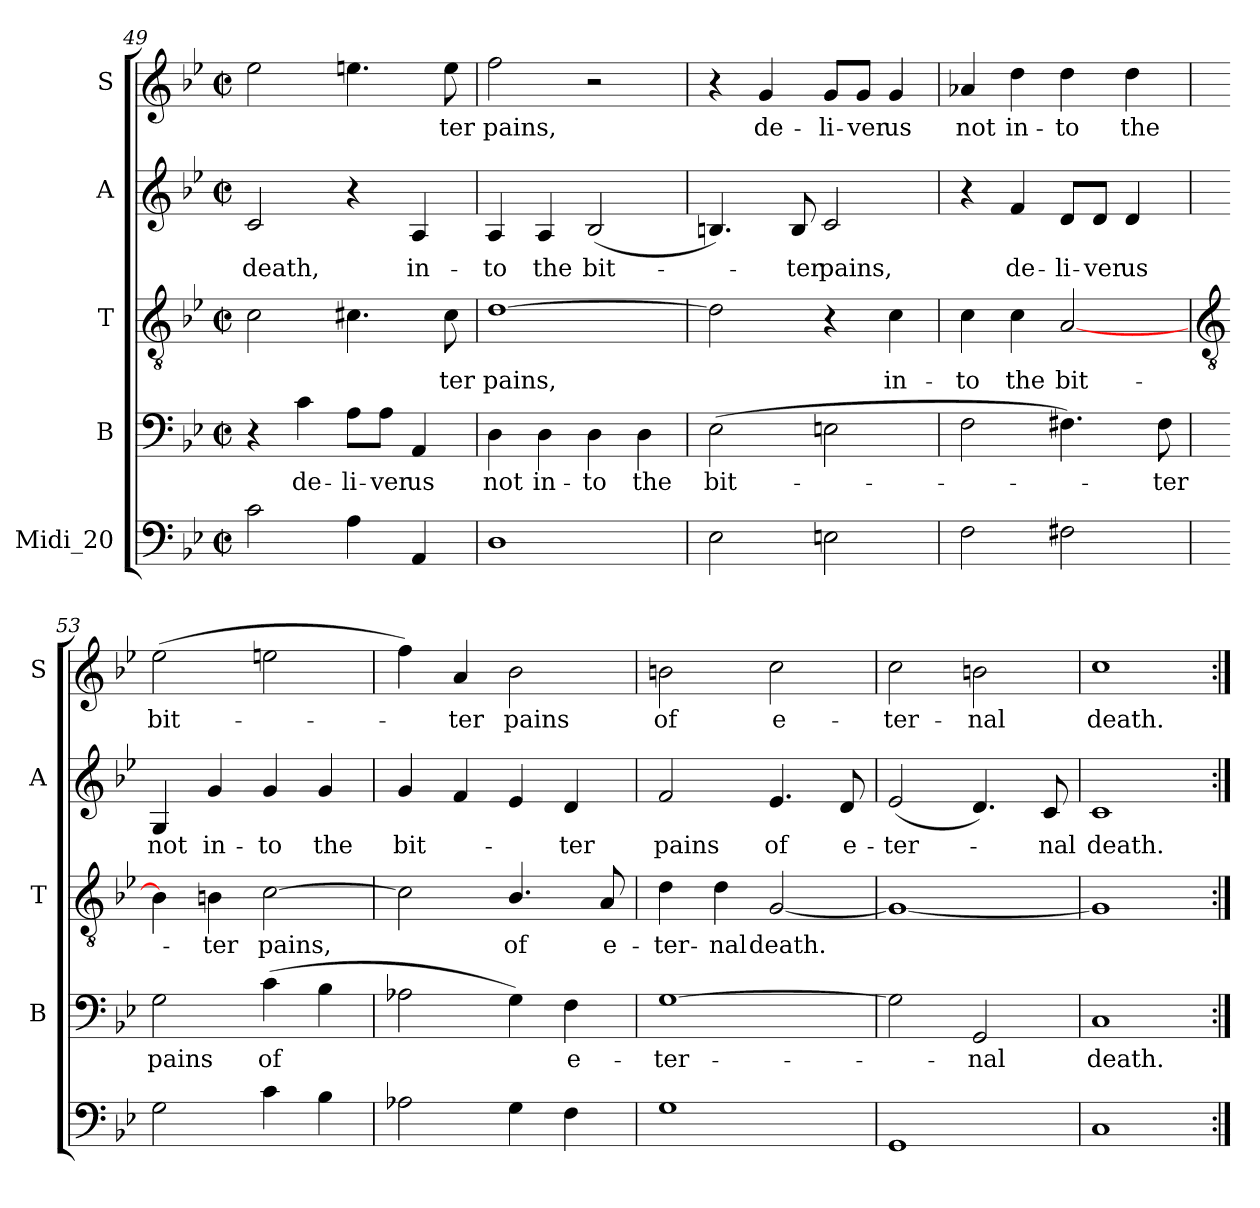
**kern	**kern	**text	**kern	**text	**kern	**text	**kern	**text
*part5	*part4	*part4	*part3	*part3	*part2	*part2	*part1	*part1
*staff5	*staff4	*staff4	*staff3	*staff3	*staff2	*staff2	*staff1	*staff1
*I"Midi_20	*I"B	*	*I"T	*	*I"A	*	*I"S	*
*	*I'B	*	*I'T	*	*I'A	*	*I'S	*
*clefF4	*clefF4	*	*clefGv2	*	*clefG2	*	*clefG2	*
*k[b-e-]	*k[b-e-]	*	*k[b-e-]	*	*k[b-e-]	*	*k[b-e-]	*
*B-:	*B-:	*	*B-:	*	*B-:	*	*B-:	*
*M2/2	*M2/2	*	*M2/2	*	*M2/2	*	*M2/2	*
*met(c|)	*met(c|)	*	*met(c|)	*	*met(c|)	*	*met(c|)	*
=49	=49	=49	=49	=49	=49	=49	=49	=49
!	!	!	!	!	!	!LO:LY:b	!	!
2c	4r	.	2c	.	2c	death,	2ee-	.
!	!	!LO:LY:b	!	!	!	!	!	!
.	4c	de-	.	.	.	.	.	.
!	!	!LO:LY:b	!	!	!	!	!	!
4A	8A\L	-li-	4.c#X	.	4r	.	4.een	.
!	!	!LO:LY:b	!	!	!	!	!	!
.	8A\J	-ver	.	.	.	.	.	.
!	!	!LO:LY:b	!	!	!	!LO:LY:b	!	!
4AA	4AA	us	.	.	4A	in-	.	.
!	!	!	!	!LO:LY:b	!	!	!	!LO:LY:b
.	.	.	8c#	ter	.	.	8ee	ter
=50	=50	=50	=50	=50	=50	=50	=50	=50
!	!	!LO:LY:b	!	!LO:LY:b	!	!LO:LY:b	!	!LO:LY:b
1D	4D	not	[1d	pains,	4A	-to	2ff	pains,
!	!	!LO:LY:b	!	!	!	!LO:LY:b	!	!
.	4D	in-	.	.	4A	the	.	.
!	!	!LO:LY:b	!	!	!	!LO:LY:b	!	!
.	4D	-to	.	.	(<2B-	bit-	2r	.
!	!	!LO:LY:b	!	!	!	!	!	!
.	4D	the	.	.	.	.	.	.
=51	=51	=51	=51	=51	=51	=51	=51	=51
!	!	!LO:LY:b	!	!	!	!	!	!
2E-	(>2E-	bit-	2d]	.	4.Bn)	.	4r	.
!	!	!	!	!	!	!	!	!LO:LY:b
.	.	.	.	.	.	.	4g	de-
!	!	!	!	!	!	!LO:LY:b	!	!
.	.	.	.	.	8B	ter	.	.
!	!	!	!	!	!	!LO:LY:b	!	!LO:LY:b
2En	2En	.	4r	.	2c	pains,	8g/L	-li-
!	!	!	!	!	!	!	!	!LO:LY:b
.	.	.	.	.	.	.	8g/J	-ver
!	!	!	!	!LO:LY:b	!	!	!	!LO:LY:b
.	.	.	4c	in-	.	.	4g	us
=52	=52	=52	=52	=52	=52	=52	=52	=52
!	!	!	!	!LO:LY:b	!	!	!	!LO:LY:b
2F	2F	.	4c	-to	4r	.	4a-X	not
!	!	!	!	!LO:LY:b	!	!LO:LY:b	!	!LO:LY:b
.	.	.	4c	the	4f	de-	4dd	in-
!	!	!	!	!LO:LY:b	!	!LO:LY:b	!	!LO:LY:b
2F#X	4.F#X)	.	[2A	bit-	8d/L	-li-	4dd	-to
!	!	!	!	!	!	!LO:LY:b	!	!
.	.	.	.	.	8d/J	-ver	.	.
!	!	!	!	!	!	!LO:LY:b	!	!LO:LY:b
.	.	.	.	.	4d	us	4dd	the
!	!	!LO:LY:b	!	!	!	!	!	!
.	8F#	ter	.	.	.	.	.	.
!!LO:LB:g=z
=53	=53	=53	=53	=53	=53	=53	=53	=53
*	*	*	*clefGv2	*	*	*	*	*
!	!	!LO:LY:b	!	!	!	!LO:LY:b	!	!LO:LY:b
2G	2G	pains	4B-]	.	4G	not	(>2ee-	bit-
!	!	!	!	!LO:LY:b	!	!LO:LY:b	!	!
.	.	.	4Bn	ter	4g	in-	.	.
!	!	!LO:LY:b	!	!LO:LY:b	!	!LO:LY:b	!	!
4c	(>4c	of	[2c	pains,	4g	-to	2een	.
!	!	!	!	!	!	!LO:LY:b	!	!
4B-	4B-	.	.	.	4g	the	.	.
=54	=54	=54	=54	=54	=54	=54	=54	=54
!	!	!	!	!	!	!LO:LY:b	!	!
2A-X	2A-X	.	2c]	.	4g	bit-	4ff)	.
!	!	!	!	!	!	!	!	!LO:LY:b
.	.	.	.	.	4f	.	4a	ter
!	!	!	!	!LO:LY:b	!	!	!	!LO:LY:b
4G	4G)	.	4.B-/	of	4e-	.	2b-	pains
!	!	!LO:LY:b	!	!	!	!LO:LY:b	!	!
4F	4F	e-	.	.	4d	ter	.	.
!	!	!	!	!LO:LY:b	!	!	!	!
.	.	.	8A	e-	.	.	.	.
=55	=55	=55	=55	=55	=55	=55	=55	=55
!	!	!LO:LY:b	!	!LO:LY:b	!	!LO:LY:b	!	!LO:LY:b
1G	[1G	-ter-	4d	-ter-	2f	pains	2bn	of
!	!	!	!	!LO:LY:b	!	!	!	!
.	.	.	4d	-nal	.	.	.	.
!	!	!	!	!LO:LY:b	!	!LO:LY:b	!	!LO:LY:b
.	.	.	[2G	death.	4.e-	of	2cc	e-
!	!	!	!	!	!	!LO:LY:b	!	!
.	.	.	.	.	8d	e-	.	.
=56	=56	=56	=56	=56	=56	=56	=56	=56
!	!	!	!	!	!	!LO:LY:b	!	!LO:LY:b
1GG	2G]	.	1G_	.	(<2e-	-ter-	2cc	-ter-
!	!	!LO:LY:b	!	!	!	!	!	!LO:LY:b
.	2GG	nal	.	.	4.d)	.	2bn	-nal
!	!	!	!	!	!	!LO:LY:b	!	!
.	.	.	.	.	8c	nal	.	.
=57	=57	=57	=57	=57	=57	=57	=57	=57
!	!	!LO:LY:b	!	!	!	!LO:LY:b	!	!LO:LY:b
1C	1C	death.	1G]	.	1c	death.	1cc	death.
=:|!	=:|!	=:|!	=:|!	=:|!	=:|!	=:|!	=:|!	=:|!
*-	*-	*-	*-	*-	*-	*-	*-	*-
